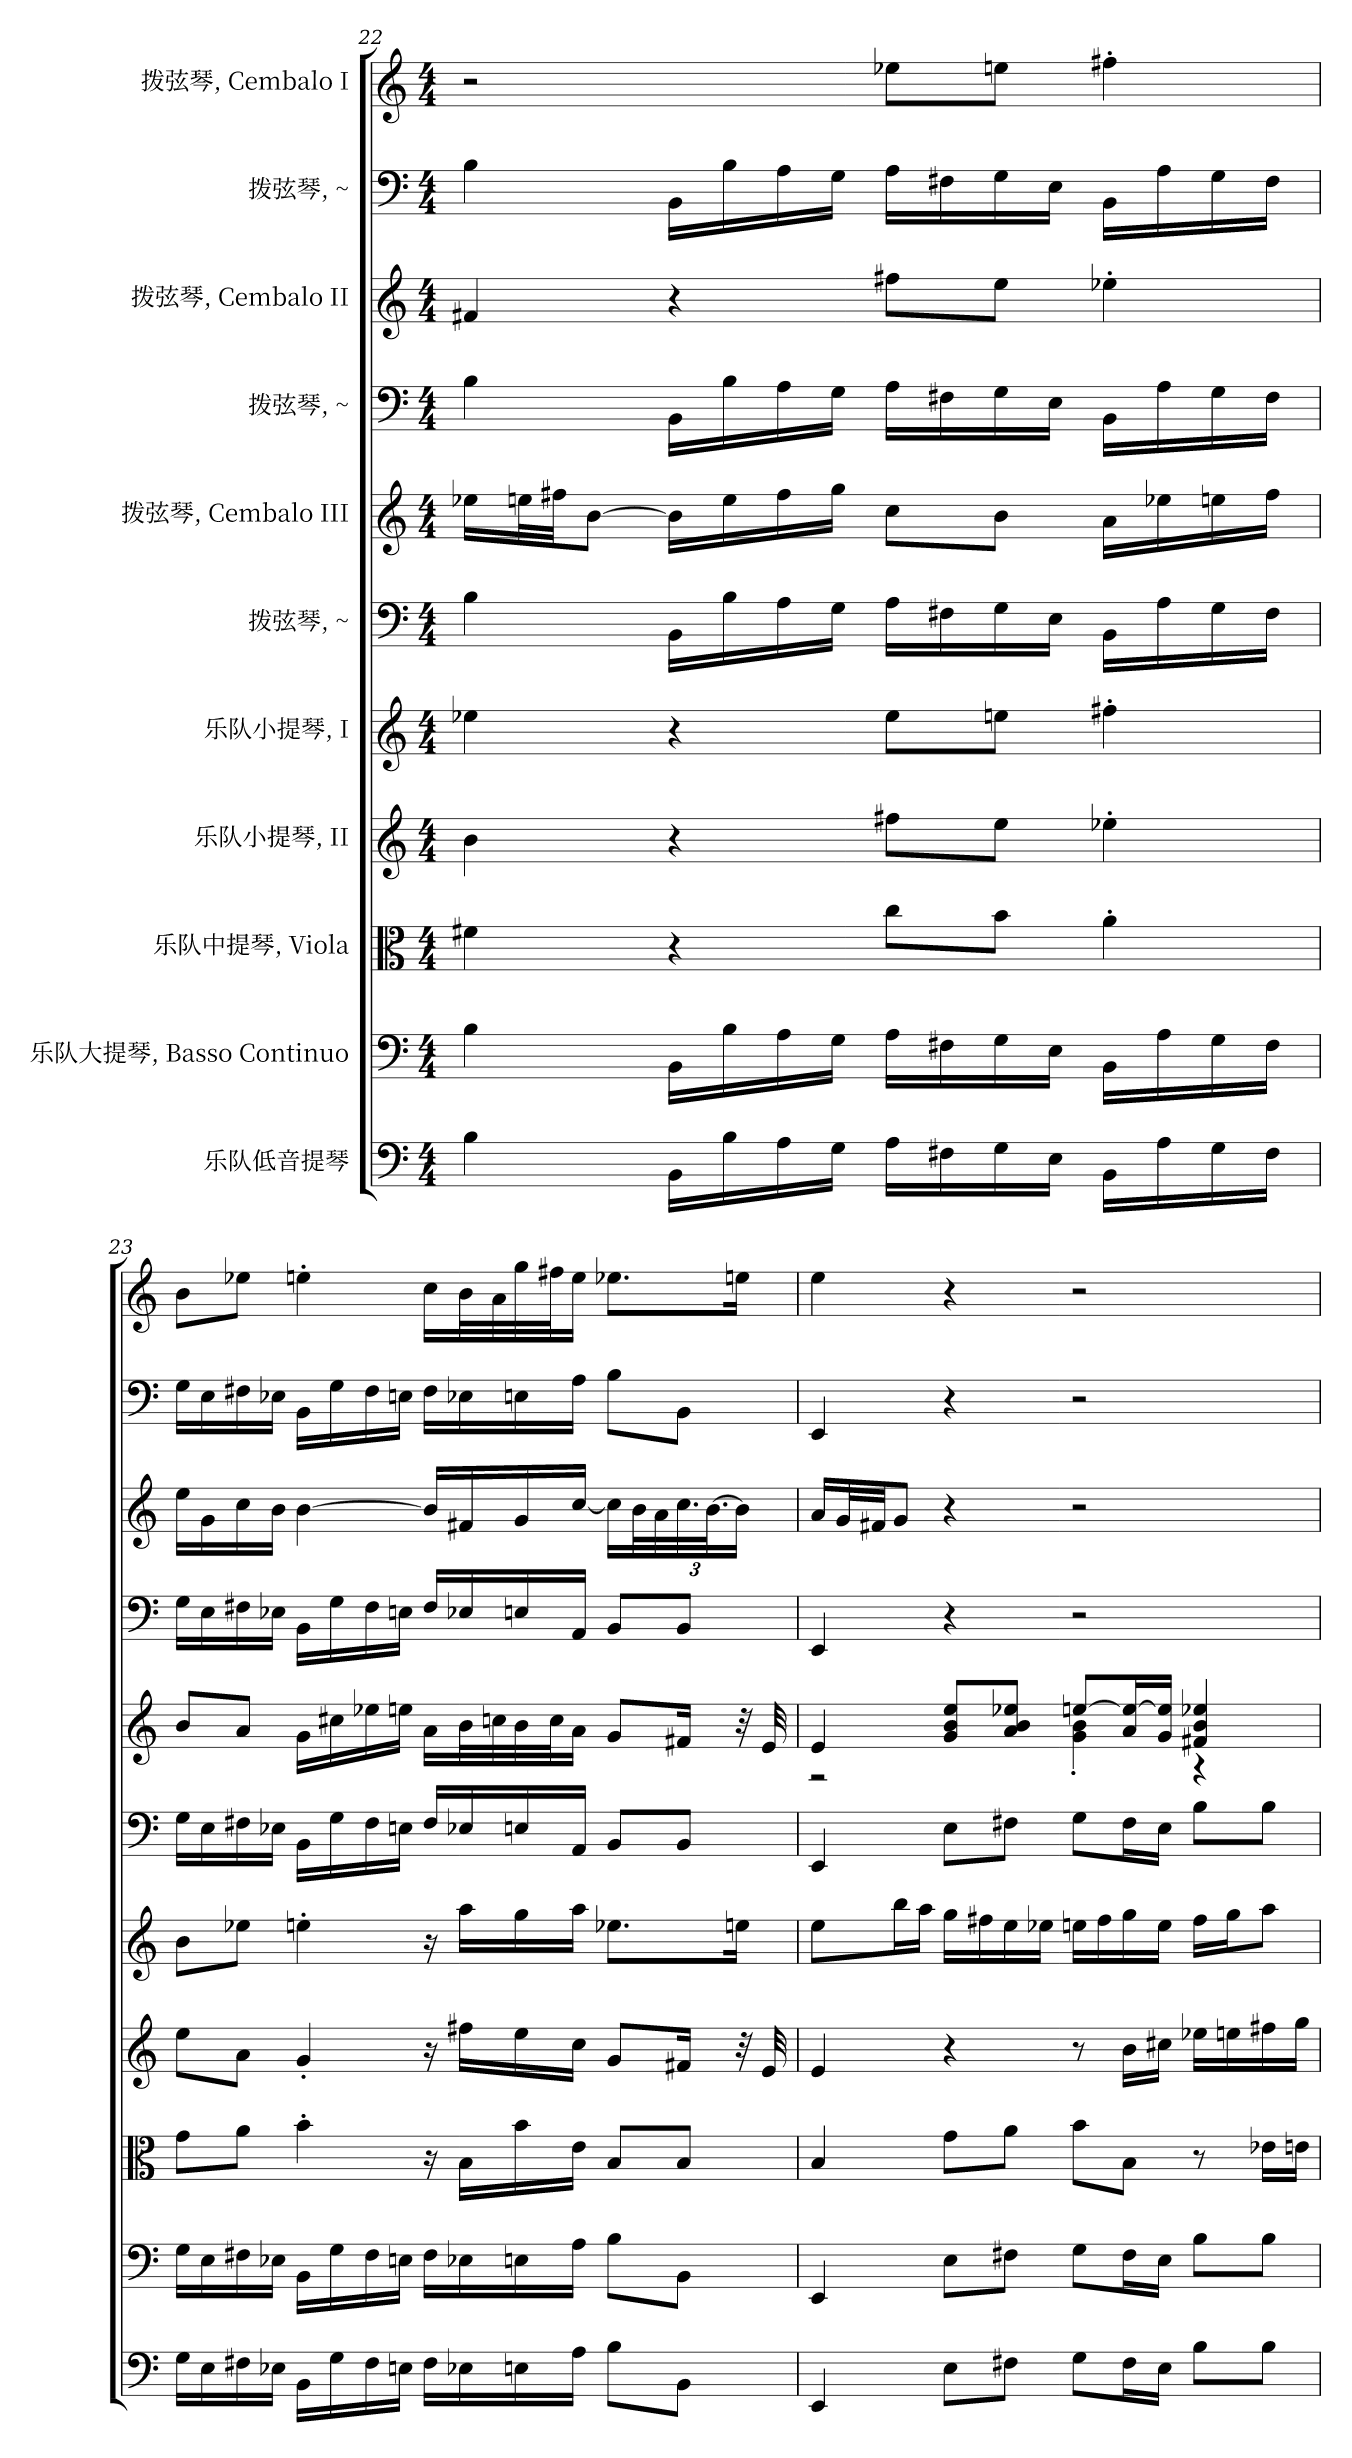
**kern	**kern	**kern	**kern	**kern	**kern	**kern	**kern	**kern	**kern	**kern
*part11	*part10	*part9	*part8	*part7	*part6	*part5	*part4	*part3	*part2	*part1
*staff11	*staff10	*staff9	*staff8	*staff7	*staff6	*staff5	*staff4	*staff3	*staff2	*staff1
*I"乐队低音提琴	*I"乐队大提琴, Basso Continuo	*I"乐队中提琴, Viola	*I"乐队小提琴, II	*I"乐队小提琴, I	*I"拨弦琴, ~	*I"拨弦琴, Cembalo III	*I"拨弦琴, ~	*I"拨弦琴, Cembalo II	*I"拨弦琴, ~	*I"拨弦琴, Cembalo I
*clefF4	*clefF4	*clefC3	*clefG2	*clefG2	*clefF4	*clefG2	*clefF4	*clefG2	*clefF4	*clefG2
*ITrd7c12	*	*	*	*	*	*	*	*	*	*
*k[]	*k[]	*k[]	*k[]	*k[]	*k[]	*k[]	*k[]	*k[]	*k[]	*k[]
*M4/4	*M4/4	*M4/4	*M4/4	*M4/4	*M4/4	*M4/4	*M4/4	*M4/4	*M4/4	*M4/4
=22	=22	=22	=22	=22	=22	=22	=22	=22	=22	=22
4BB\	4B\	4f#X\	4b\	4ee-X\	4B\	16ee-X\LL	4B\	4f#X/	4B\	2r
.	.	.	.	.	.	32een\L	.	.	.	.
.	.	.	.	.	.	32ff#X\JJ	.	.	.	.
.	.	.	.	.	.	[8b\J	.	.	.	.
16BBB\LL	16BB\LL	4r	4r	4r	16BB\LL	16b\LL]	16BB\LL	4r	16BB\LL	.
16BB\	16B\	.	.	.	16B\	16ee\	16B\	.	16B\	.
16AA\	16A\	.	.	.	16A\	16ff#\	16A\	.	16A\	.
16GG\JJ	16G\JJ	.	.	.	16G\JJ	16gg\JJ	16G\JJ	.	16G\JJ	.
16AA\LL	16A\LL	8cc\L	8ff#X\L	8ee-\L	16A\LL	8cc\L	16A\LL	8ff#X\L	16A\LL	8ee-X\L
16FF#X\	16F#X\	.	.	.	16F#X\	.	16F#X\	.	16F#X\	.
16GG\	16G\	8b\J	8ee\J	8een\J	16G\	8b\J	16G\	8ee\J	16G\	8een\J
16EE\JJ	16E\JJ	.	.	.	16E\JJ	.	16E\JJ	.	16E\JJ	.
16BBB\LL	16BB\LL	4a'\	4ee-X'\	4ff#X'\	16BB\LL	16a\LL	16BB\LL	4ee-X'\	16BB\LL	4ff#X'\
16AA\	16A\	.	.	.	16A\	16ee-X\	16A\	.	16A\	.
16GG\	16G\	.	.	.	16G\	16een\	16G\	.	16G\	.
16FF#\JJ	16F#\JJ	.	.	.	16F#\JJ	16ff#\JJ	16F#\JJ	.	16F#\JJ	.
!!LO:PB:g=z
=23	=23	=23	=23	=23	=23	=23	=23	=23	=23	=23
16GG\LL	16G\LL	8g\L	8ee\L	8b\L	16G\LL	8b/L	16G\LL	16ee\LL	16G\LL	8b\L
16EE\	16E\	.	.	.	16E\	.	16E\	16g\	16E\	.
16FF#X\	16F#X\	8a\J	8a\J	8ee-X\J	16F#X\	8a/J	16F#X\	16cc\	16F#X\	8ee-X\J
16EE-X\JJ	16E-X\JJ	.	.	.	16E-X\JJ	.	16E-X\JJ	16b\JJ	16E-X\JJ	.
16BBB\LL	16BB\LL	4b'\	4g'/	4een'\	16BB\LL	16g\LL	16BB\LL	[4b\	16BB\LL	4een'\
16GG\	16G\	.	.	.	16G\	16cc#X\	16G\	.	16G\	.
16FF#\	16F#\	.	.	.	16F#\	16ee-X\	16F#\	.	16F#\	.
16EEn\JJ	16En\JJ	.	.	.	16En\JJ	16een\JJ	16En\JJ	.	16En\JJ	.
16FF#\LL	16F#\LL	16r	16r	16r	16F#/LL	16a\LL	16F#/LL	16b/LL]	16F#\LL	16cc\LL
16EE-X\	16E-X\	16B\LL	16ff#X\LL	16aa\LL	16E-X/	32b\L	16E-X/	16f#X/	16E-X\	32b\L
.	.	.	.	.	.	32ccn\	.	.	.	32a\
16EEn\	16En\	16b\	16ee\	16gg\	16En/	32b\	16En/	16g/	16En\	32gg\
.	.	.	.	.	.	32cc\J	.	.	.	32ff#X\J
16AA\JJ	16A\JJ	16e\JJ	16cc\JJ	16aa\JJ	16AA/JJ	16a\JJ	16AA/JJ	[16cc/JJ	16A\JJ	16ee\JJ
8BB\L	8B\L	8B/L	8g/L	8.ee-X\L	8BB/L	8g/L	8BB/L	16cc\LL]	8B\L	8.ee-X\L
.	.	.	.	.	.	.	.	32b\L	.	.
.	.	.	.	.	.	.	.	32a\	.	.
*	*	*	*	*	*	*	*	*Xbrackettup	*	*
8BBB\J	8BB\J	8B/J	16f#X/Jk	.	8BB/J	16f#X/Jk	8BB/J	48.cc\	8BB\J	.
.	.	.	.	.	.	.	.	[48.b\J	.	.
.	.	.	32r	16een\Jk	.	32r	.	16b\JJ]	.	16een\Jk
.	.	.	32e/	.	.	32e/	.	.	.	.
!!LO:PB:g=z
=24	=24	=24	=24	=24	=24	=24	=24	=24	=24	=24
*	*	*	*	*	*	*^	*	*	*	*
4EEE/	4EE/	4B/	4e/	8ee\L	4EE/	4e/	2r	4EE/	16a/LL	4EE/	4ee\
.	.	.	.	.	.	.	.	.	32g/L	.	.
.	.	.	.	.	.	.	.	.	32f#X/JJ	.	.
.	.	.	.	16bb\L	.	.	.	.	8g/J	.	.
.	.	.	.	16aa\JJ	.	.	.	.	.	.	.
8EE\L	8E\L	8g\L	4r	16gg\LL	8E\L	8g/ 8b/ 8ee/L	.	4r	4r	4r	4r
.	.	.	.	16ff#X\	.	.	.	.	.	.	.
8FF#X\J	8F#X\J	8a\J	.	16ee\	8F#X\J	8a/ 8b/ 8ee-X/J	.	.	.	.	.
.	.	.	.	16ee-X\JJ	.	.	.	.	.	.	.
8GG\L	8G\L	8b\L	8r	16een\LL	8G\L	[8een/L	4g\' 4b\'	2r	2r	2r	2r
.	.	.	.	16ff#\	.	.	.	.	.	.	.
16FF#\L	16F#\L	8B\J	16b\LL	16gg\	16F#\L	16a/ 16ee/_L	.	.	.	.	.
16EE\JJ	16E\JJ	.	16cc#X\JJ	16ee\JJ	16E\JJ	16g/ 16ee/]JJ	.	.	.	.	.
8BB\L	8B\L	8r	16ee-X\LL	16ff#\LL	8B\L	4f#X/ 4b/ 4ee-X/	4r	.	.	.	.
.	.	.	16een\	16gg\J	.	.	.	.	.	.	.
8BB\J	8B\J	16e-X\LL	16ff#X\	8aa\J	8B\J	.	.	.	.	.	.
.	.	16en\JJ	16gg\JJ	.	.	.	.	.	.	.	.
*	*	*	*	*	*	*v	*v	*	*	*	*
=	=	=	=	=	=	=	=	=	=	=
*-	*-	*-	*-	*-	*-	*-	*-	*-	*-	*-
